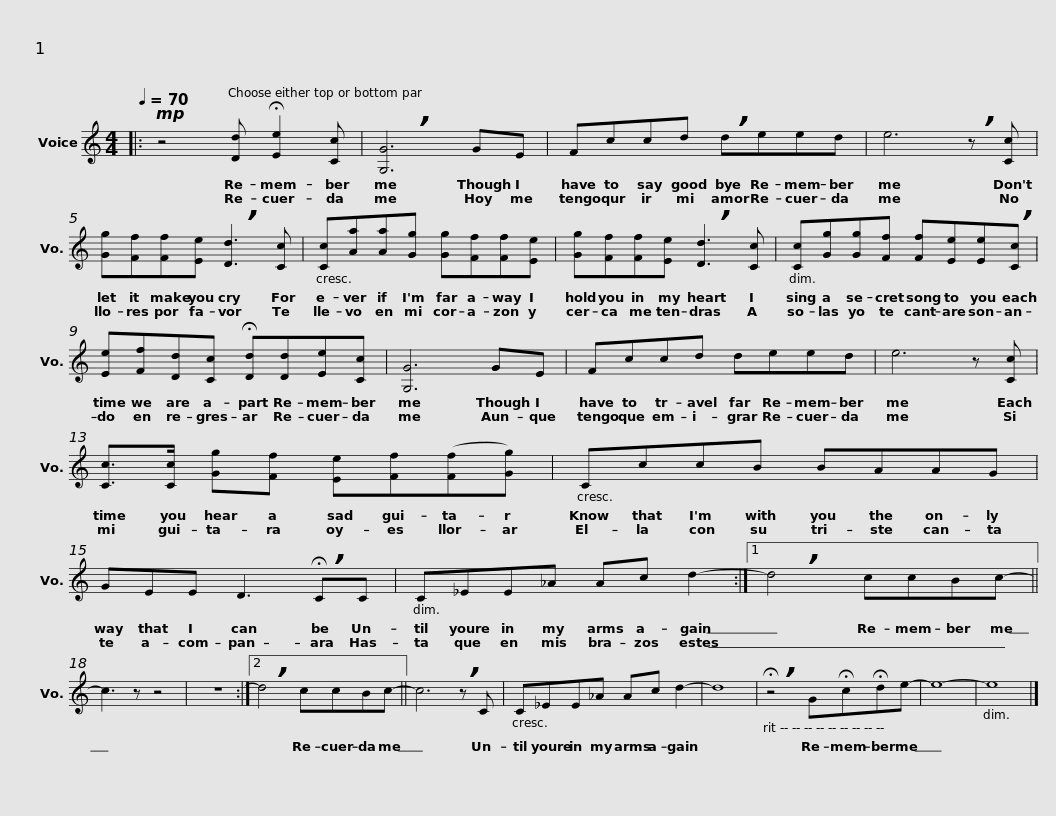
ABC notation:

X:1
L:1/8
Q:1/4=70
M:4/4
I:linebreak $
K:C
V:1 treble
V:1
|:!mp! z4 [Dd] !fermata![Ee]2 [Cc] | !breath![G,G]6 GE | Fccd !breath!deed | e6 !breath!z [Cc] |$ [Gg][Ff][Ff][Ee] !breath![Dd]3 [Cc] | %5
 [Cc][Aa][Aa][Gg] [Gg][Ff][Ff][Ee] | [Gg][Ff][Ff][Ee] !breath![Dd]3 [Cc] |$ [Cc][Gg][Gg][Ff] [Ff][Ee][Ee]!breath![Cc] | [Ee][Ff][Dd][Cc] !fermata![Dd][Dd][Ee][Cc] | [G,G]6 GE |$ %10
 Fccd deed | e6 z [Cc] | [Cc]>[Cc] [Gg][Ff] [Ee][Ff]([Ff][Gg]) |$ CccB BAAG | GEE D3 !breath!!fermata!CC | %15
 C_EE_A Ac d2- :|1$ !breath!d4 ccBc- || c3 z z4 | z8 :|2 !breath!d4 ccBc- || %20
 c6 !breath!z C | C_EE_A Ac d2- | d8 |$ !breath!!fermata!z4 G!fermata!c!fermata!de- | e8- | %25
 e8 |] %26
